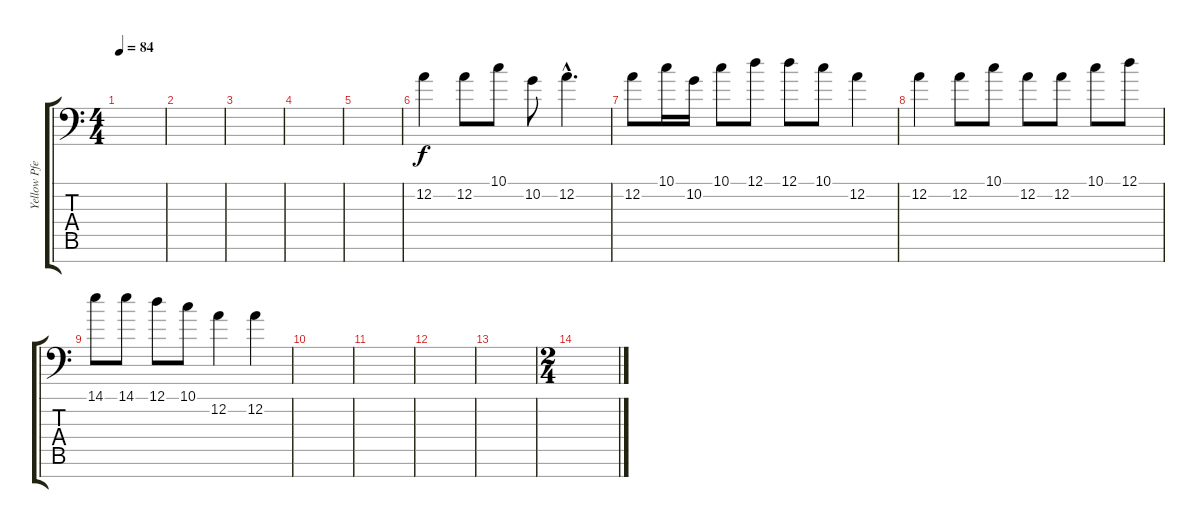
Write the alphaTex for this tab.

\track ("Yellow Pfeiffer (Dudelsäcke)" "Yellow Pfe") {instrument bagpipe}
\staff {score tabs}
\tuning (D4 A3 F3 C3 G2 D2 A1) {hide}
\ts (4 4)
\tempo 84
\clef f4
\ks c
|
|
|
|
|
12.2.4 12.2.8 10.1.8 10.2.8 12.2{hac}.4{d} |
12.2.8 10.1.16 10.2.16 10.1.8 12.1.8 12.1.8 10.1.8 12.2.4 |
12.2.4 12.2.8 10.1.8 12.2.8 12.2.8 10.1.8 12.1.8 |
14.1.8 14.1.8 12.1.8 10.1.8 12.2.4 12.2.4 |
|
|
|
|
\ts (2 4)
